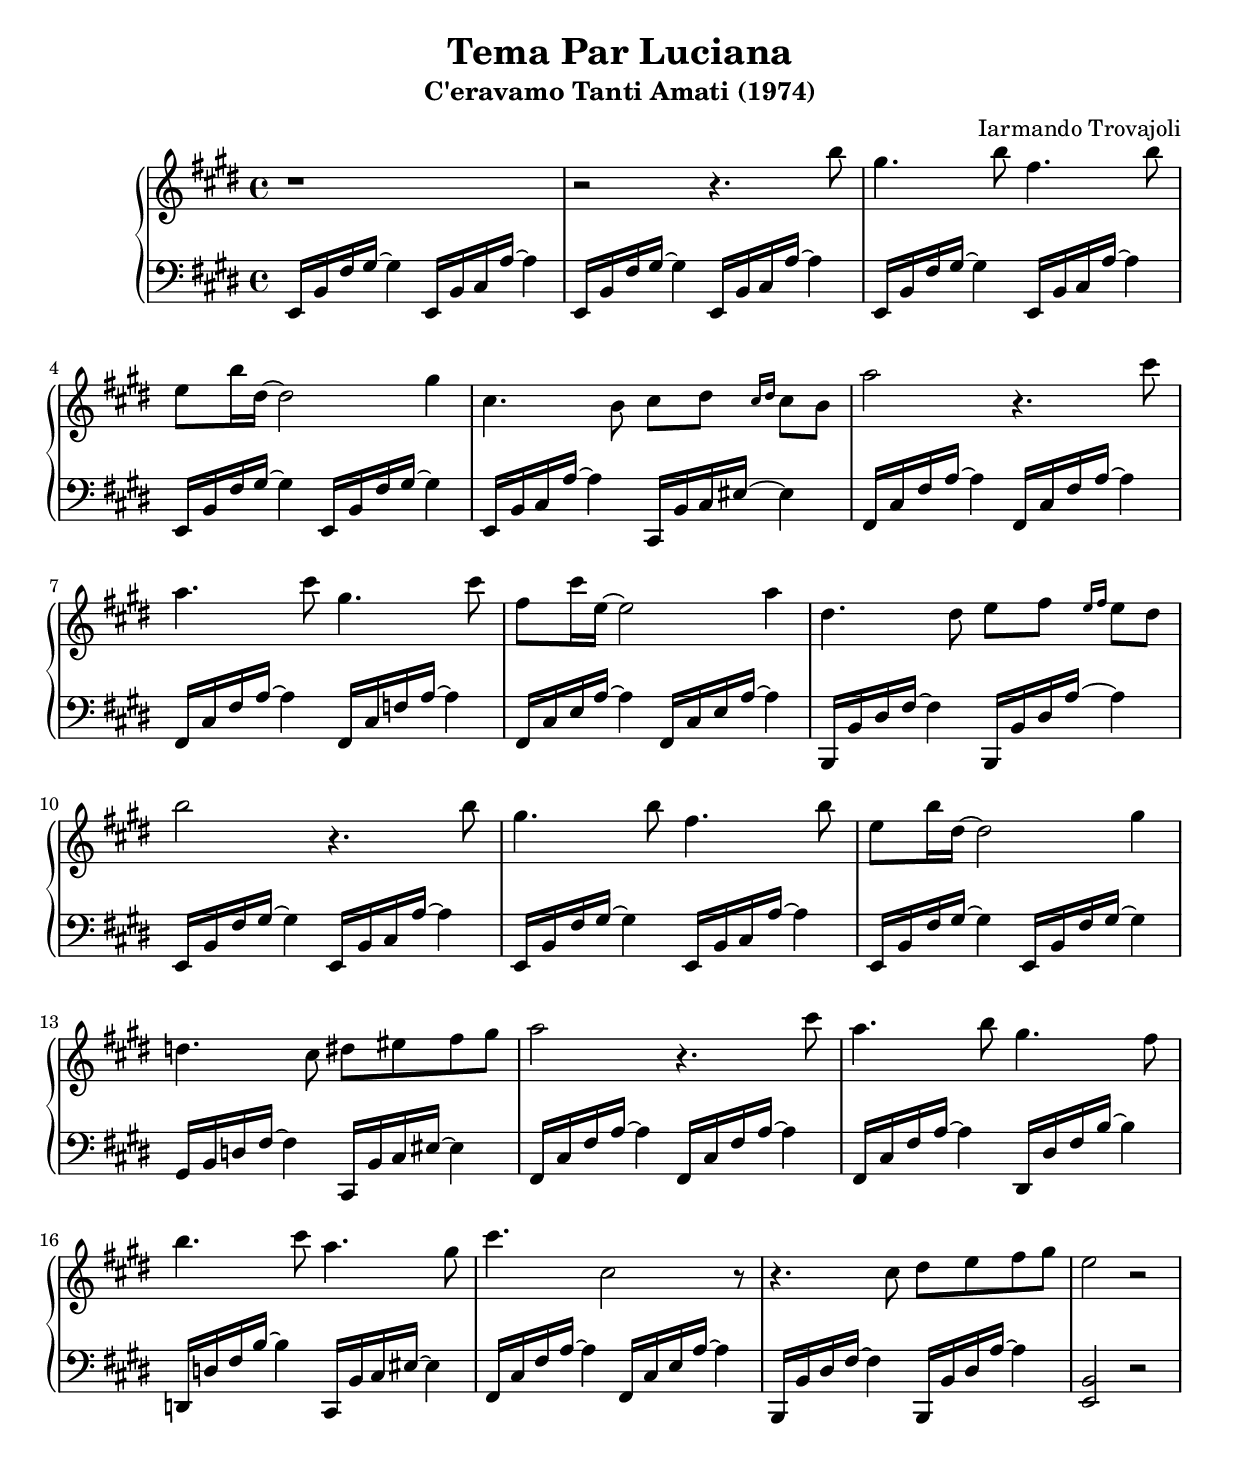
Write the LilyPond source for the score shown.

\book {
\header {
 title  = "Tema Par Luciana"
 composer = "Iarmando Trovajoli"
 subtitle = "C'eravamo Tanti Amati (1974)"
}
\score {
\version "2.12.2"
\new PianoStaff <<
  \new Staff = "up" {
   \key e \major
   {r1 r2 r4. b''8}
   {gis''4. b''8 fis''4. b''8 e''8 b''16 dis'' ~ dis''2 gis''4}
   {cis''4. b'8 cis''8 dis''8 \grace{cis''16 [dis'']} cis''8 b'8}
   {a''2 r4. cis'''8}
   {a''4. cis'''8 gis''4. cis'''8}
   {fis''8 cis'''16 e''16 ~ e''2 a''4}
   {dis''4. dis''8 e''8 fis''8 \grace{e''16 [fis'']} e''8 dis''8} 
   {b''2 r4. b''8}
   {gis''4. b''8 fis''4. b''8 e''8 b''16 dis'' ~ dis''2 gis''4}
   {d''4.  cis''8 dis'' eis'' fis'' gis''}
   {a''2 r4. cis'''8}
   {a''4. b''8 gis''4. fis''8}
   {b''4. cis'''8 a''4. gis''8}
   {cis'''4. cis''2 r8}
   {r4. cis''8 dis'' e'' fis'' gis''}
   {e''2 r2} 
  }
  \new Staff = "down" {
    \clef bass
    \key e \major
    {e,16 b,16 fis16 gis ~ gis4 e,16 b,16 cis a ~ a4}  
    {e,16 b,16 fis16 gis ~ gis4 e,16 b,16 cis a ~ a4}  
    {e,16 b,16 fis16 gis ~ gis4 e,16 b,16 cis a ~ a4}  
    {e,16 b,16 fis16 gis ~ gis4 e,16 b,16 fis gis ~ gis4}  
    {e,16 b, cis a ~ a4 cis,16 b, cis eis ~ eis4}
    {fis,16 cis fis a ~ a4  fis,16 cis fis a ~ a4}
    {fis,16 cis fis a ~ a4  fis,16 cis f a ~ a4}
    {fis,16 cis e a ~ a4  fis,16 cis e a ~ a4}
    {b,,16 b,  dis fis ~ fis4  b,,16 b, dis a ~ a4}
    {e,16 b,16 fis16 gis ~ gis4 e,16 b,16 cis a ~ a4}  
    {e,16 b,16 fis16 gis ~ gis4 e,16 b,16 cis a ~ a4}  
    {e,16 b,16 fis16 gis ~ gis4 e,16 b,16 fis gis ~ gis4}  
    {gis,16 b, d fis ~ fis4 cis,16 b, cis eis ~ eis4}
    {fis,16 cis fis a ~ a4  fis,16 cis fis a ~ a4}
    {fis,16 cis fis a ~ a4  dis,16 dis fis b ~ b4}
    {d,16 d fis b ~ b4 cis,16 b, cis eis ~ eis4}
    {fis,16 cis fis a ~ a4  fis,16 cis e a ~ a4}
    {b,,16 b, dis fis ~ fis4  b,,16 b, dis a ~ a4}
    {<e, b,>2 r2} 
  }
>>
\layout{}
\midi{}
}
}
